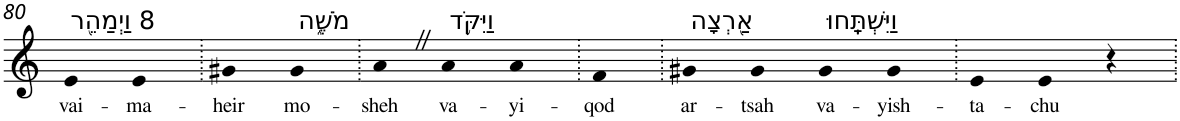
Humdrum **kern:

**kern	**text
*part1	*part1
*staff1	*staff1
*I"Piano	*
*I'Pno	*
!!LO:PB:g=z
*clefG2	*
*k[]	*
=80	=80
!LO:TX:a:t=8 וַיְמַהֵ֖ר	!
!	!LO:LY:b
4e	vai-
!	!LO:LY:b
4e	-ma-
=81.	=81.
!	!LO:LY:b
4g#X	-heir
!LO:TX:a:t=מֹשֶׁ֑ה	!
!	!LO:LY:b
4g#	mo-
=82.	=82.
!	!LO:LY:b
4aZ	-sheh
!LO:TX:a:t=וַיִּקֹּ֥ד	!
!	!LO:LY:b
4a	va-
!	!LO:LY:b
4a	-yi-
=83.	=83.
!	!LO:LY:b
4f	-qod
=84.	=84.
!LO:TX:a:t=אַ֖רְצָה	!
!	!LO:LY:b
4g#X	ar-
!	!LO:LY:b
4g#	-tsah
!LO:TX:a:t=וַיִּשְׁתָּֽחוּ	!
!	!LO:LY:b
4g#	va-
!	!LO:LY:b
4g#	-yish-
=85.	=85.
!	!LO:LY:b
4e	-ta-
!	!LO:LY:b
4e	-chu
4r	.
=.	=.
*-	*-
